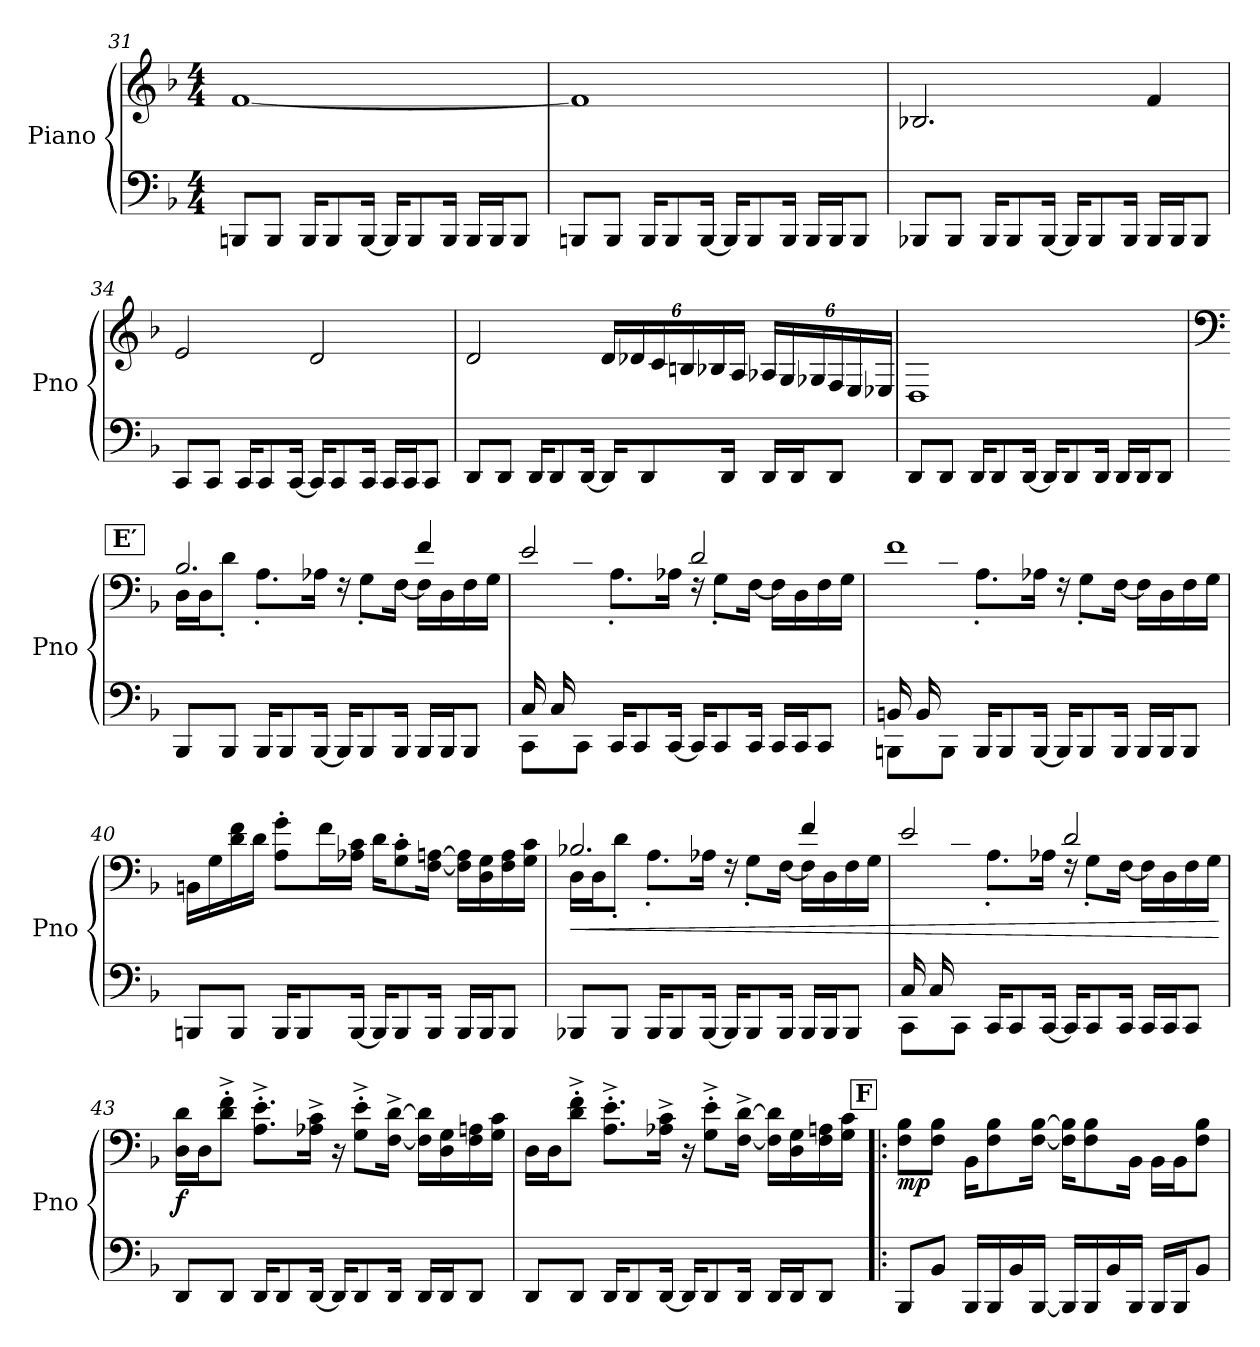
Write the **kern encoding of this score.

**kern	**kern	**dynam
*part1	*part1	*part1
*staff2	*staff1	*staff1/2
*I"Piano	*	*
*I'Pno	*	*
!!LO:LB:g=z
*clefF4	*clefG2	*
*k[b-]	*k[b-]	*
*M4/4	*M4/4	*
=31	=31	=31
8BBBn/L	[1f	.
8BBB/J	.	.
16BBB/KL	.	.
8BBB/	.	.
[16BBB/Jk	.	.
16BBB/KL]	.	.
8BBB/	.	.
16BBB/Jk	.	.
16BBB/LL	.	.
16BBB/J	.	.
8BBB/J	.	.
=32	=32	=32
8BBBn/L	1f]	.
8BBB/J	.	.
16BBB/KL	.	.
8BBB/	.	.
[16BBB/Jk	.	.
16BBB/KL]	.	.
8BBB/	.	.
16BBB/Jk	.	.
16BBB/LL	.	.
16BBB/J	.	.
8BBB/J	.	.
!!LO:LB:g=z
=33	=33	=33
8BBB-X/L	2.B-X/	.
8BBB-/J	.	.
16BBB-/KL	.	.
8BBB-/	.	.
[16BBB-/Jk	.	.
16BBB-/KL]	.	.
8BBB-/	.	.
16BBB-/Jk	.	.
16BBB-/LL	4f/	.
16BBB-/J	.	.
8BBB-/J	.	.
=34	=34	=34
8CC/L	2e/	.
8CC/J	.	.
16CC/KL	.	.
8CC/	.	.
[16CC/Jk	.	.
16CC/KL]	2d/	.
8CC/	.	.
16CC/Jk	.	.
16CC/LL	.	.
16CC/J	.	.
8CC/J	.	.
!!LO:LB:g=z
=35	=35	=35
8DD/L	2d/	.
8DD/J	.	.
16DD/KL	.	.
8DD/	.	.
[16DD/Jk	.	.
*	*Xbrackettup	*
16DD/KL]	24d/LL	.
.	24d-X/	.
8DD/	.	.
.	24c/	.
.	24Bn/	.
.	24B-X/	.
16DD/Jk	.	.
.	24A/JJ	.
16DD/LL	24A-X/LL	.
.	24G/	.
16DD/J	.	.
.	24G-X/	.
8DD/J	24F/	.
.	24E/	.
.	24E-X/JJ	.
=36	=36	=36
8DD/L	1D	.
8DD/J	.	.
16DD/KL	.	.
8DD/	.	.
[16DD/Jk	.	.
16DD/KL]	.	.
8DD/	.	.
16DD/Jk	.	.
16DD/LL	.	.
16DD/J	.	.
8DD/J	.	.
!!LO:LB:g=z
!!LO:REH:place=s1:a:B:fs=14:t=E′
=37	=37	=37
*	*clefF4	*
*	*^	*
8BBB-/L	2.B-/	16D\LL	.
.	.	16D\J	.
8BBB-/J	.	8d'\J	.
16BBB-/KL	.	8.A'\L	.
8BBB-/	.	.	.
[16BBB-/Jk	.	16A-X\Jk	.
16BBB-/KL]	.	16rF	.
8BBB-/	.	8G'\L	.
16BBB-/Jk	.	[16F\Jk	.
16BBB-/LL	4f/	16F\LL]	.
16BBB-/J	.	16D\	.
8BBB-/J	.	16F\	.
.	.	16G\JJ	.
=38	=38	=38	=38
*^	*	*	*
16C/LL	8CC\L	2e/	8ryy	.
16C/J	.	.	.	.
2..ryy	8CC\J	.	8d'\J	.
.	16CC/KL	.	8.A'\L	.
.	8CC/	.	.	.
.	[16CC/Jk	.	16A-X\Jk	.
.	16CC/KL]	2d/	16rF	.
.	8CC/	.	8G'\L	.
.	16CC/Jk	.	[16F\Jk	.
.	16CC/LL	.	16F\LL]	.
.	16CC/J	.	16D\	.
.	8CC/J	.	16F\	.
.	.	.	16G\JJ	.
!!LO:PB:g=z	!!
=39	=39	=39	=39	=39
16BBn/LL	8BBBn\L	1f	8ryy	.
16BB/J	.	.	.	.
2..ryy	8BBB\J	.	8d'\J	.
.	16BBB/KL	.	8.A'\L	.
.	8BBB/	.	.	.
.	[16BBB/Jk	.	16A-X\Jk	.
.	16BBB/KL]	.	16rF	.
.	8BBB/	.	8G'\L	.
.	16BBB/Jk	.	[16F\Jk	.
.	16BBB/LL	.	16F\LL]	.
.	16BBB/J	.	16D\	.
.	8BBB/J	.	16F\	.
.	.	.	16G\JJ	.
*v	*v	*	*	*
*	*v	*v	*
=40	=40	=40
8BBBn/L	16BBn\LL	.
.	16G\	.
8BBB/J	16d\ 16f\	.
.	16d\JJ	.
16BBB/KL	8A\' 8g\'L	.
8BBB/	.	.
.	16f\L	.
[16BBB/Jk	16A-X\ 16c\JJ	.
16BBB/KL]	16d\KL	.
8BBB/	8G\' 8c\'	.
16BBB/Jk	[16F\ [16An\Jk	.
16BBB/LL	16F\] 16A\]LL	.
16BBB/J	16D\ 16G\	.
8BBB/J	16F\ 16A\	.
.	16G\ 16c\JJ	.
!!LO:LB:g=z
=41	=41	=41
!	!LO:TX:b:i:t=cresc.	!
!	!	!LO:HP:b
*	*^	*
8BBB-X/L	2.B-X/	16D\LL	<
.	.	16D\J	.
8BBB-/J	.	8d'\J	.
16BBB-/KL	.	8.A'\L	.
8BBB-/	.	.	.
[16BBB-/Jk	.	16A-X\Jk	.
16BBB-/KL]	.	16rF	.
8BBB-/	.	8G'\L	.
16BBB-/Jk	.	[16F\Jk	.
16BBB-/LL	4f/	16F\LL]	.
16BBB-/J	.	16D\	.
8BBB-/J	.	16F\	.
.	.	16G\JJ	.
=42	=42	=42	=42
*^	*	*	*
16C/LL	8CC\L	2e/	8ryy	.
16C/J	.	.	.	.
2..ryy	8CC\J	.	8d'\J	.
.	16CC/KL	.	8.A'\L	.
.	8CC/	.	.	.
.	[16CC/Jk	.	16A-X\Jk	.
.	16CC/KL]	2d/	16rF	.
.	8CC/	.	8G'\L	.
.	16CC/Jk	.	[16F\Jk	.
.	16CC/LL	.	16F\LL]	.
.	16CC/J	.	16D\	.
.	8CC/J	.	16F\	.
.	.	.	16G\JJ	.
*v	*v	*	*	*
*	*v	*v	*
.	.	[
!!LO:LB:g=z
=43	=43	=43
!	!	!LO:DY:b
8DD/L	16D\ 16d\LL	f
.	16D\J	.
8DD/J	8d\'^ 8f\'^J	.
16DD/KL	8.A\'^ 8.e\'^L	.
8DD/	.	.
[16DD/Jk	16A-X\^ 16c\^Jk	.
16DD/KL]	16r	.
8DD/	8G\'^ 8e\'^L	.
16DD/Jk	[16F\^ [16d\^Jk	.
16DD/LL	16F\] 16d\]LL	.
16DD/J	16D\ 16G\	.
8DD/J	16F\ 16An\	.
.	16G\ 16c\JJ	.
=44	=44	=44
8DD/L	16D\LL	.
.	16D\J	.
8DD/J	8d\'^ 8f\'^J	.
16DD/KL	8.A\'^ 8.e\'^L	.
8DD/	.	.
[16DD/Jk	16A-X\^ 16c\^Jk	.
16DD/KL]	16r	.
8DD/	8G\'^ 8e\'^L	.
16DD/Jk	[16F\^ [16d\^Jk	.
16DD/LL	16F\] 16d\]LL	.
16DD/J	16D\ 16G\	.
8DD/J	16F\ 16An\	.
.	16G\ 16c\JJ	.
!!LO:LB:g=z
!!LO:REH:place=s1:a:B:fs=14:t=F
=45!|:	=45!|:	=45!|:
!	!	!LO:DY:b
8BBB-/L	8F\ 8B-\L	mp
8BB-/J	8F\ 8B-\J	.
16BBB-/LL	16BB-\KL	.
16BBB-/	8F\ 8B-\	.
16BB-/	.	.
[16BBB-/JJ	[16F\ [16B-\Jk	.
16BBB-/LL]	16F\] 16B-\]KL	.
16BBB-/	8F\ 8B-\	.
16BB-/	.	.
16BBB-/JJ	16BB-\Jk	.
16BBB-/LL	16BB-\LL	.
16BBB-/J	16BB-\J	.
8BB-/J	8F\ 8B-\J	.
=	=	=
*-	*-	*-
